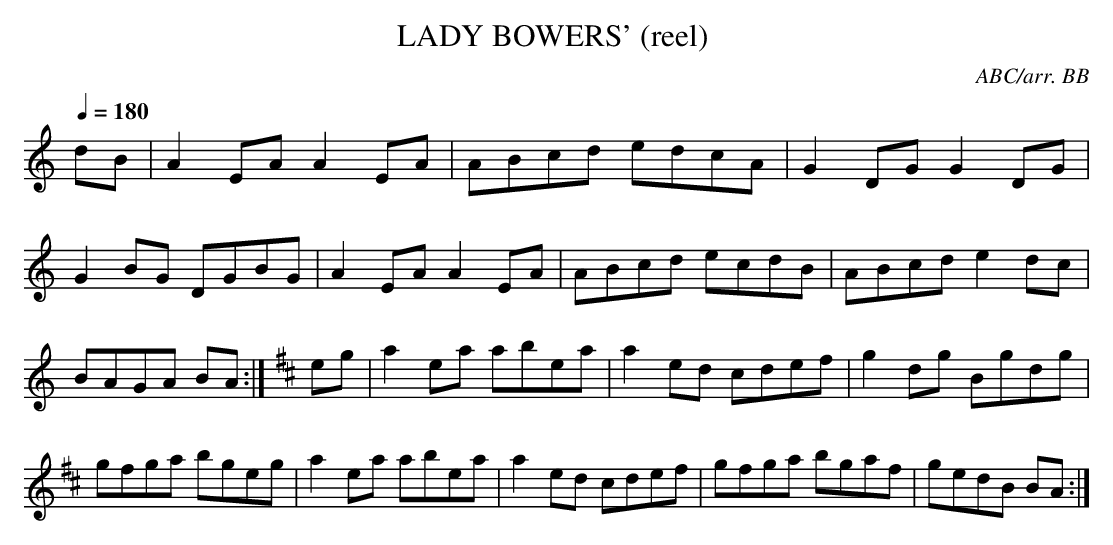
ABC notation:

X:1
T:LADY BOWERS' (reel) \
C:ABC/arr. BB\
M:4/4\
L:1/8\
Q:1/4=180\
K:Am\
dB|A2EA A2EA|ABcd edcA|G2DG G2DG|G2BG DGBG|\
A2EA A2EA|ABcd ecdB|ABcd e2 dc|BAGA BA :|\
K:D % A mix\
eg|a2 ea abea|a2 ed cdef|g2 dg Bgdg|gfga bgeg|\
a2 ea abea|a2 ed cdef|gfga bgaf|gedB BA :|\
\
\
